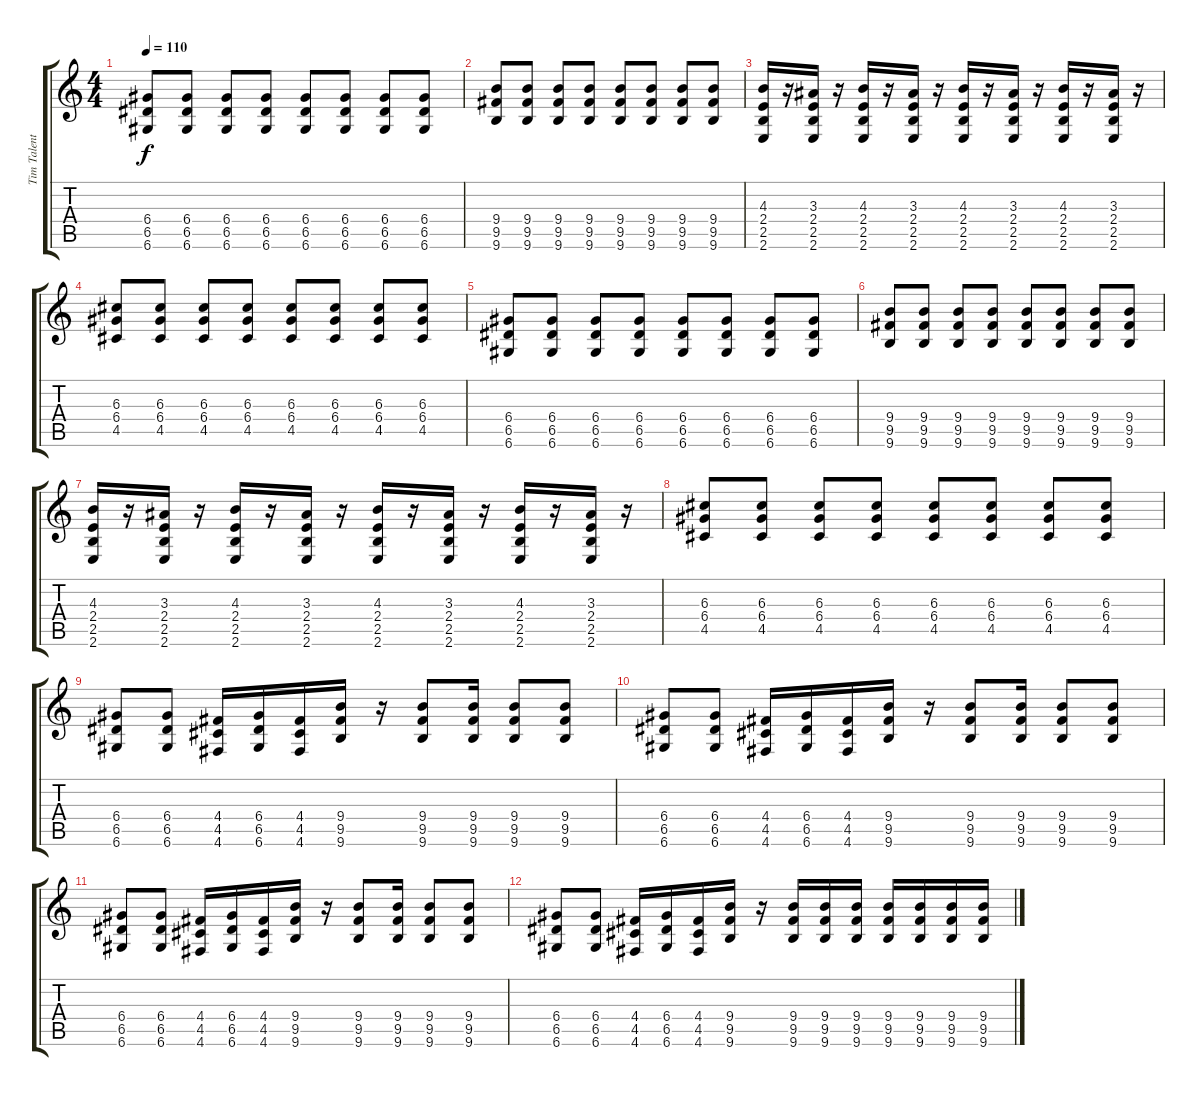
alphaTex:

\track ("Tim Talent" "Tim Talent") {instrument distortionguitar}
\staff {score tabs}
\tuning (E4 B3 G3 D3 A2 D2) {hide}
\ts (4 4)
\tempo 110
\clef g2
\ks c
(6.4 6.5 6.6).8{dy f} (6.4 6.5 6.6).8 (6.4 6.5 6.6).8 (6.4 6.5 6.6).8 (6.4 6.5 6.6).8 (6.4 6.5 6.6).8 (6.4 6.5 6.6).8 (6.4 6.5 6.6).8 |
(9.4 9.5 9.6).8 (9.4 9.5 9.6).8 (9.4 9.5 9.6).8 (9.4 9.5 9.6).8 (9.4 9.5 9.6).8 (9.4 9.5 9.6).8 (9.4 9.5 9.6).8 (9.4 9.5 9.6).8 |
(4.3 2.4 2.5 2.6).16 r.16 (3.3 2.4 2.5 2.6).16 r.16 (4.3 2.4 2.5 2.6).16 r.16 (3.3 2.4 2.5 2.6).16 r.16 (4.3 2.4 2.5 2.6).16 r.16 (3.3 2.4 2.5 2.6).16 r.16 (4.3 2.4 2.5 2.6).16 r.16 (3.3 2.4 2.5 2.6).16 r.16 |
(6.3 6.4 4.5).8 (6.3 6.4 4.5).8 (6.3 6.4 4.5).8 (6.3 6.4 4.5).8 (6.3 6.4 4.5).8 (6.3 6.4 4.5).8 (6.3 6.4 4.5).8 (6.3 6.4 4.5).8 |
(6.4 6.5 6.6).8 (6.4 6.5 6.6).8 (6.4 6.5 6.6).8 (6.4 6.5 6.6).8 (6.4 6.5 6.6).8 (6.4 6.5 6.6).8 (6.4 6.5 6.6).8 (6.4 6.5 6.6).8 |
(9.4 9.5 9.6).8 (9.4 9.5 9.6).8 (9.4 9.5 9.6).8 (9.4 9.5 9.6).8 (9.4 9.5 9.6).8 (9.4 9.5 9.6).8 (9.4 9.5 9.6).8 (9.4 9.5 9.6).8 |
(4.3 2.4 2.5 2.6).16 r.16 (3.3 2.4 2.5 2.6).16 r.16 (4.3 2.4 2.5 2.6).16 r.16 (3.3 2.4 2.5 2.6).16 r.16 (4.3 2.4 2.5 2.6).16 r.16 (3.3 2.4 2.5 2.6).16 r.16 (4.3 2.4 2.5 2.6).16 r.16 (3.3 2.4 2.5 2.6).16 r.16 |
(6.3 6.4 4.5).8 (6.3 6.4 4.5).8 (6.3 6.4 4.5).8 (6.3 6.4 4.5).8 (6.3 6.4 4.5).8 (6.3 6.4 4.5).8 (6.3 6.4 4.5).8 (6.3 6.4 4.5).8 |
(6.4 6.5 6.6).8 (6.4 6.5 6.6).8 (4.4 4.5 4.6).16 (6.4 6.5 6.6).16 (4.4 4.5 4.6).16 (9.4 9.5 9.6).16 r.16 (9.4 9.5 9.6).8 (9.4 9.5 9.6).16 (9.4 9.5 9.6).8 (9.4 9.5 9.6).8 |
(6.4 6.5 6.6).8 (6.4 6.5 6.6).8 (4.4 4.5 4.6).16 (6.4 6.5 6.6).16 (4.4 4.5 4.6).16 (9.4 9.5 9.6).16 r.16 (9.4 9.5 9.6).8 (9.4 9.5 9.6).16 (9.4 9.5 9.6).8 (9.4 9.5 9.6).8 |
(6.4 6.5 6.6).8 (6.4 6.5 6.6).8 (4.4 4.5 4.6).16 (6.4 6.5 6.6).16 (4.4 4.5 4.6).16 (9.4 9.5 9.6).16 r.16 (9.4 9.5 9.6).8 (9.4 9.5 9.6).16 (9.4 9.5 9.6).8 (9.4 9.5 9.6).8 |
(6.4 6.5 6.6).8 (6.4 6.5 6.6).8 (4.4 4.5 4.6).16 (6.4 6.5 6.6).16 (4.4 4.5 4.6).16 (9.4 9.5 9.6).16 r.16 (9.4 9.5 9.6).16 (9.4 9.5 9.6).16 (9.4 9.5 9.6).16 (9.4 9.5 9.6).16 (9.4 9.5 9.6).16 (9.4 9.5 9.6).16 (9.4 9.5 9.6).16
